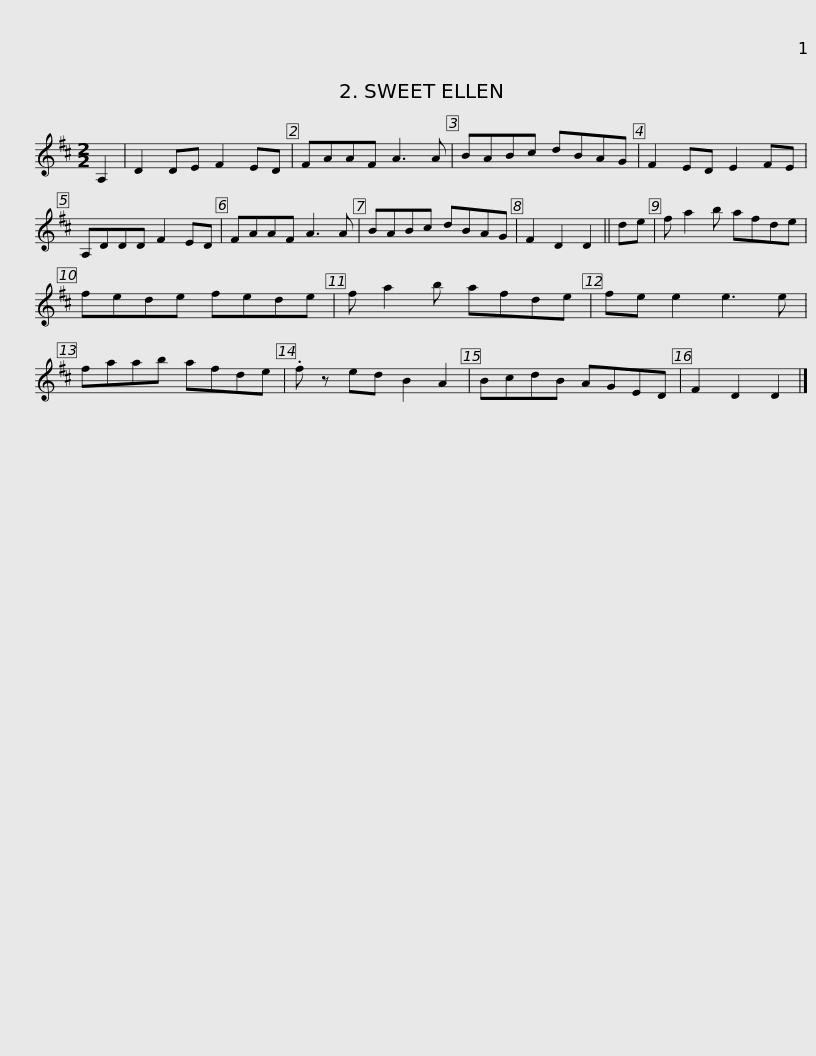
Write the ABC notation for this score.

X:1
L:1/8
M:2/2
I:linebreak $
K:D
V:1 treble
V:1
 A,2 | D2 DE F2 ED | FAAF A3 A | BABc dBAG | F2 ED E2 FE | %5
 A,DDD F2 ED | FAAF A3 A |$ BABc dBAG | F2 D2 D2 || de | %10
 f a2 b afde | fede fede | f a2 b afde | fe e2 e3 e |$ faab afde | %15
 .f z ed B2 A2 | BcdB AGED | F2 D2 D2 |] %18
